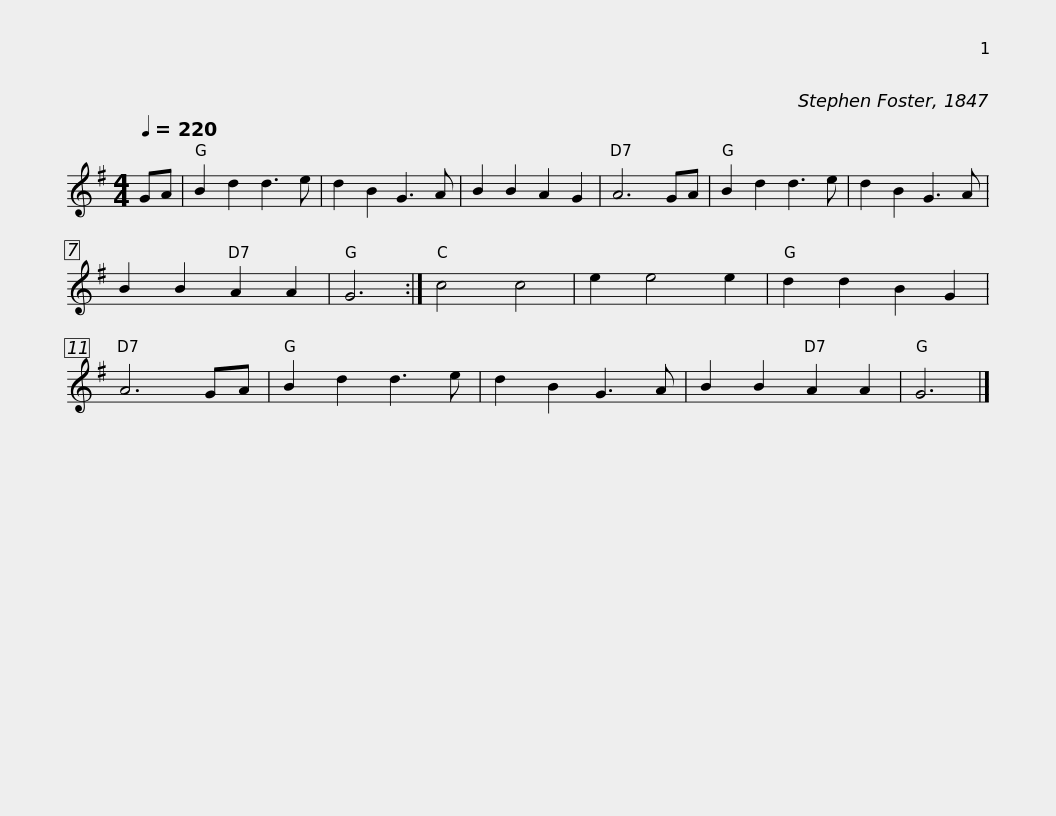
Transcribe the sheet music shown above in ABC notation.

X:1
L:1/8
Q:1/4=220
M:4/4
I:linebreak $
K:G
V:1 treble
V:1
 GA | B2 d2 d3 e | d2 B2 G3 A | B2 B2 A2 G2 | A6 GA | %5
 B2 d2 d3 e | d2 B2 G3 A | B2 B2 A2 A2 | G6 :| c4 c4 |$ %10
 e2 e4 e2 | d2 d2 B2 G2 | A6 GA | B2 d2 d3 e | d2 B2 G3 A | %15
 B2 B2 A2 A2 | G6 |] %17
